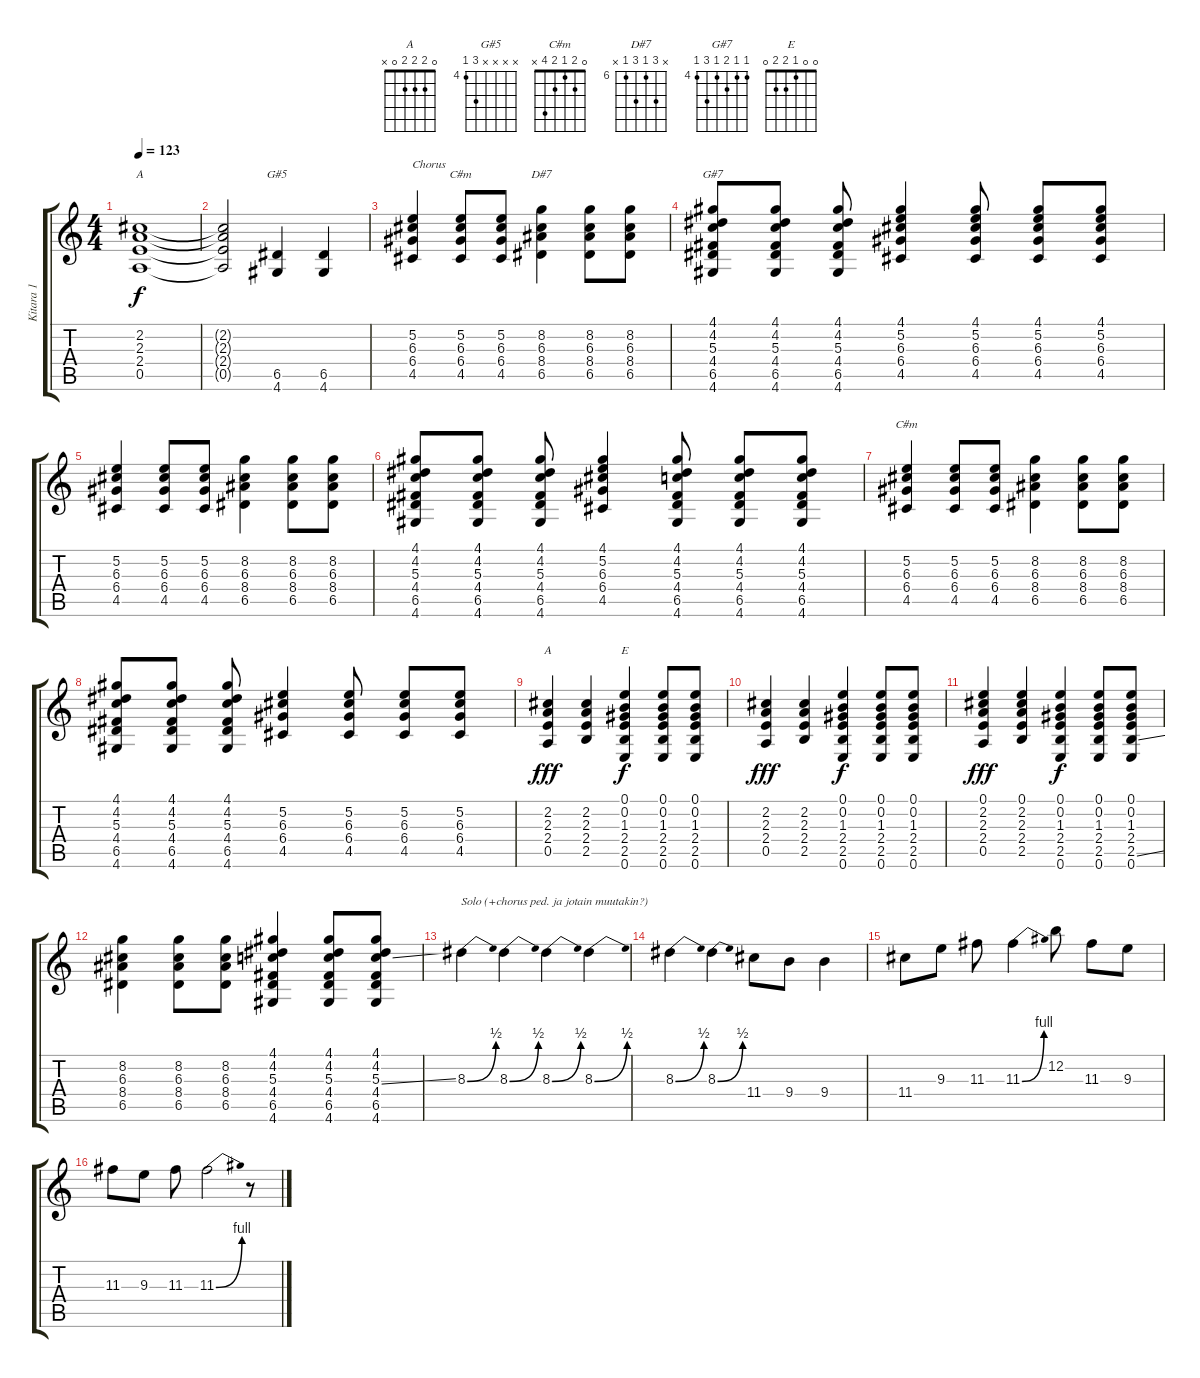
\track ("Kitara 1" "Kitara 1") {instrument overdrivenguitar}
\staff {score tabs}
\tuning (E4 B3 G3 D3 A2 E2) {hide}
\chord ("A" x 2 2 2 0 x)
\chord ("G#5" x x x x 6 4) {firstfret 4}
\chord ("C#m" 4 5 6 6 4 x) {firstfret 4}
\chord ("D#7" x 8 6 8 6 x) {firstfret 6}
\chord ("G#7" 4 4 5 4 6 4) {firstfret 4}
\chord ("C#m" 0 2 1 2 4 x)
\chord ("A" 0 2 2 2 0 x)
\chord ("E" 0 0 1 2 2 0)
\ts (4 4)
\tempo 123
\clef g2
\ks c
(2.2 2.3 2.4 0.5).1{ch "A" dy f} |
(2.2{t} 2.3{t} 2.4{t} 0.5{t}).2 (6.5 4.6).4{ch "G#5"} (6.5 4.6).4 |
(5.2 6.3 6.4 4.5).4{txt "Chorus"} (5.2 6.3 6.4 4.5).8{ch "C#m"} (5.2 6.3 6.4 4.5).8 (8.2 6.3 8.4 6.5).4{ch "D#7"} (8.2 6.3 8.4 6.5).8 (8.2 6.3 8.4 6.5).8 |
(4.1 4.2 5.3 4.4 6.5 4.6).8{ch "G#7"} (4.1 4.2 5.3 4.4 6.5 4.6).8 (4.1 4.2 5.3 4.4 6.5 4.6).8 (4.1 5.2 6.3 6.4 4.5).4 (4.1 5.2 6.3 6.4 4.5).8 (4.1 5.2 6.3 6.4 4.5).8 (4.1 5.2 6.3 6.4 4.5).8 |
(5.2 6.3 6.4 4.5).4 (5.2 6.3 6.4 4.5).8 (5.2 6.3 6.4 4.5).8 (8.2 6.3 8.4 6.5).4 (8.2 6.3 8.4 6.5).8 (8.2 6.3 8.4 6.5).8 |
(4.1 4.2 5.3 4.4 6.5 4.6).8 (4.1 4.2 5.3 4.4 6.5 4.6).8 (4.1 4.2 5.3 4.4 6.5 4.6).8 (4.1 5.2 6.3 6.4 4.5).4 (4.1 4.2 5.3 4.4 6.5 4.6).8 (4.1 4.2 5.3 4.4 6.5 4.6).8 (4.1 4.2 5.3 4.4 6.5 4.6).8 |
(5.2 6.3 6.4 4.5).4{ch "C#m"} (5.2 6.3 6.4 4.5).8 (5.2 6.3 6.4 4.5).8 (8.2 6.3 8.4 6.5).4 (8.2 6.3 8.4 6.5).8 (8.2 6.3 8.4 6.5).8 |
(4.1 4.2 5.3 4.4 6.5 4.6).8 (4.1 4.2 5.3 4.4 6.5 4.6).8 (4.1 4.2 5.3 4.4 6.5 4.6).8 (5.2 6.3 6.4 4.5).4 (5.2 6.3 6.4 4.5).8 (5.2 6.3 6.4 4.5).8 (5.2 6.3 6.4 4.5).8 |
(2.2 2.3 2.4 0.5).4{ch "A" dy fff} (2.2 2.3 2.4 2.5).4 (0.1 0.2 1.3 2.4 2.5 0.6).4{ch "E" dy f} (0.1 0.2 1.3 2.4 2.5 0.6).8 (0.1 0.2 1.3 2.4 2.5 0.6).8 |
(2.2 2.3 2.4 0.5).4{dy fff} (2.2 2.3 2.4 2.5).4 (0.1 0.2 1.3 2.4 2.5 0.6).4{dy f} (0.1 0.2 1.3 2.4 2.5 0.6).8 (0.1 0.2 1.3 2.4 2.5 0.6).8 |
(0.1 2.2 2.3 2.4 0.5).4{dy fff} (0.1 2.2 2.3 2.4 2.5).4 (0.1 0.2 1.3 2.4 2.5 0.6).4{dy f} (0.1 0.2 1.3 2.4 2.5 0.6).8 (0.1 0.2 1.3 2.4 2.5{ss} 0.6).8 |
(8.2 6.3 8.4 6.5).4 (8.2 6.3 8.4 6.5).8 (8.2 6.3 8.4 6.5).8 (4.1 4.2 5.3 4.4 6.5 4.6).4 (4.1 4.2 5.3 4.4 6.5 4.6).8 (4.1 4.2 5.3{ss} 4.4 6.5 4.6).8 |
8.3{be (bend 0 0 60 2)}.4{txt "Solo (+chorus ped. ja jotain muutakin?)" volume 14 instrument pad4choir} 8.3{be (bend 0 0 60 2)}.4 8.3{be (bend 0 0 60 2)}.4 8.3{be (bend 0 0 60 2)}.4 |
8.3{be (bend 0 0 60 2)}.4 8.3{be (bend 0 0 60 2)}.4 11.4.8 9.4.8 9.4.4 |
11.4.8 9.3.8 11.3.8 11.3{be (bend 0 0 60 4)}.4 12.2.8 11.3.8 9.3.8 |
11.3.8 9.3.8 11.3.8 11.3{be (bend 0 0 60 4)}.2 r.8
